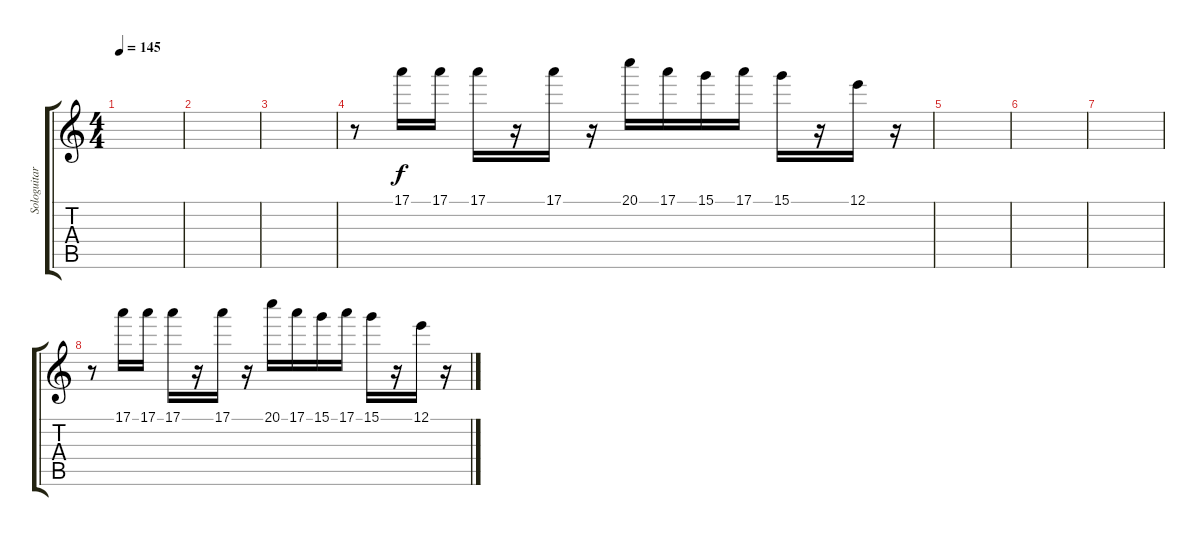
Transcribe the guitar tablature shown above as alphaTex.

\track ("Sologuitar" "Sologuitar") {instrument distortionguitar}
\staff {score tabs}
\tuning (E4 B3 G3 D3 A2 E2) {hide}
\ts (4 4)
\tempo 145
\clef g2
\ks c
|
|
|
r.8 17.1.16 17.1.16 17.1.16 r.16 17.1.16 r.16 20.1.16 17.1.16 15.1.16 17.1.16 15.1.16 r.16 12.1.16 r.16 |
|
|
|
r.8{balance 16} 17.1.16 17.1.16 17.1.16 r.16 17.1.16 r.16 20.1.16 17.1.16 15.1.16 17.1.16 15.1.16 r.16 12.1.16 r.16
